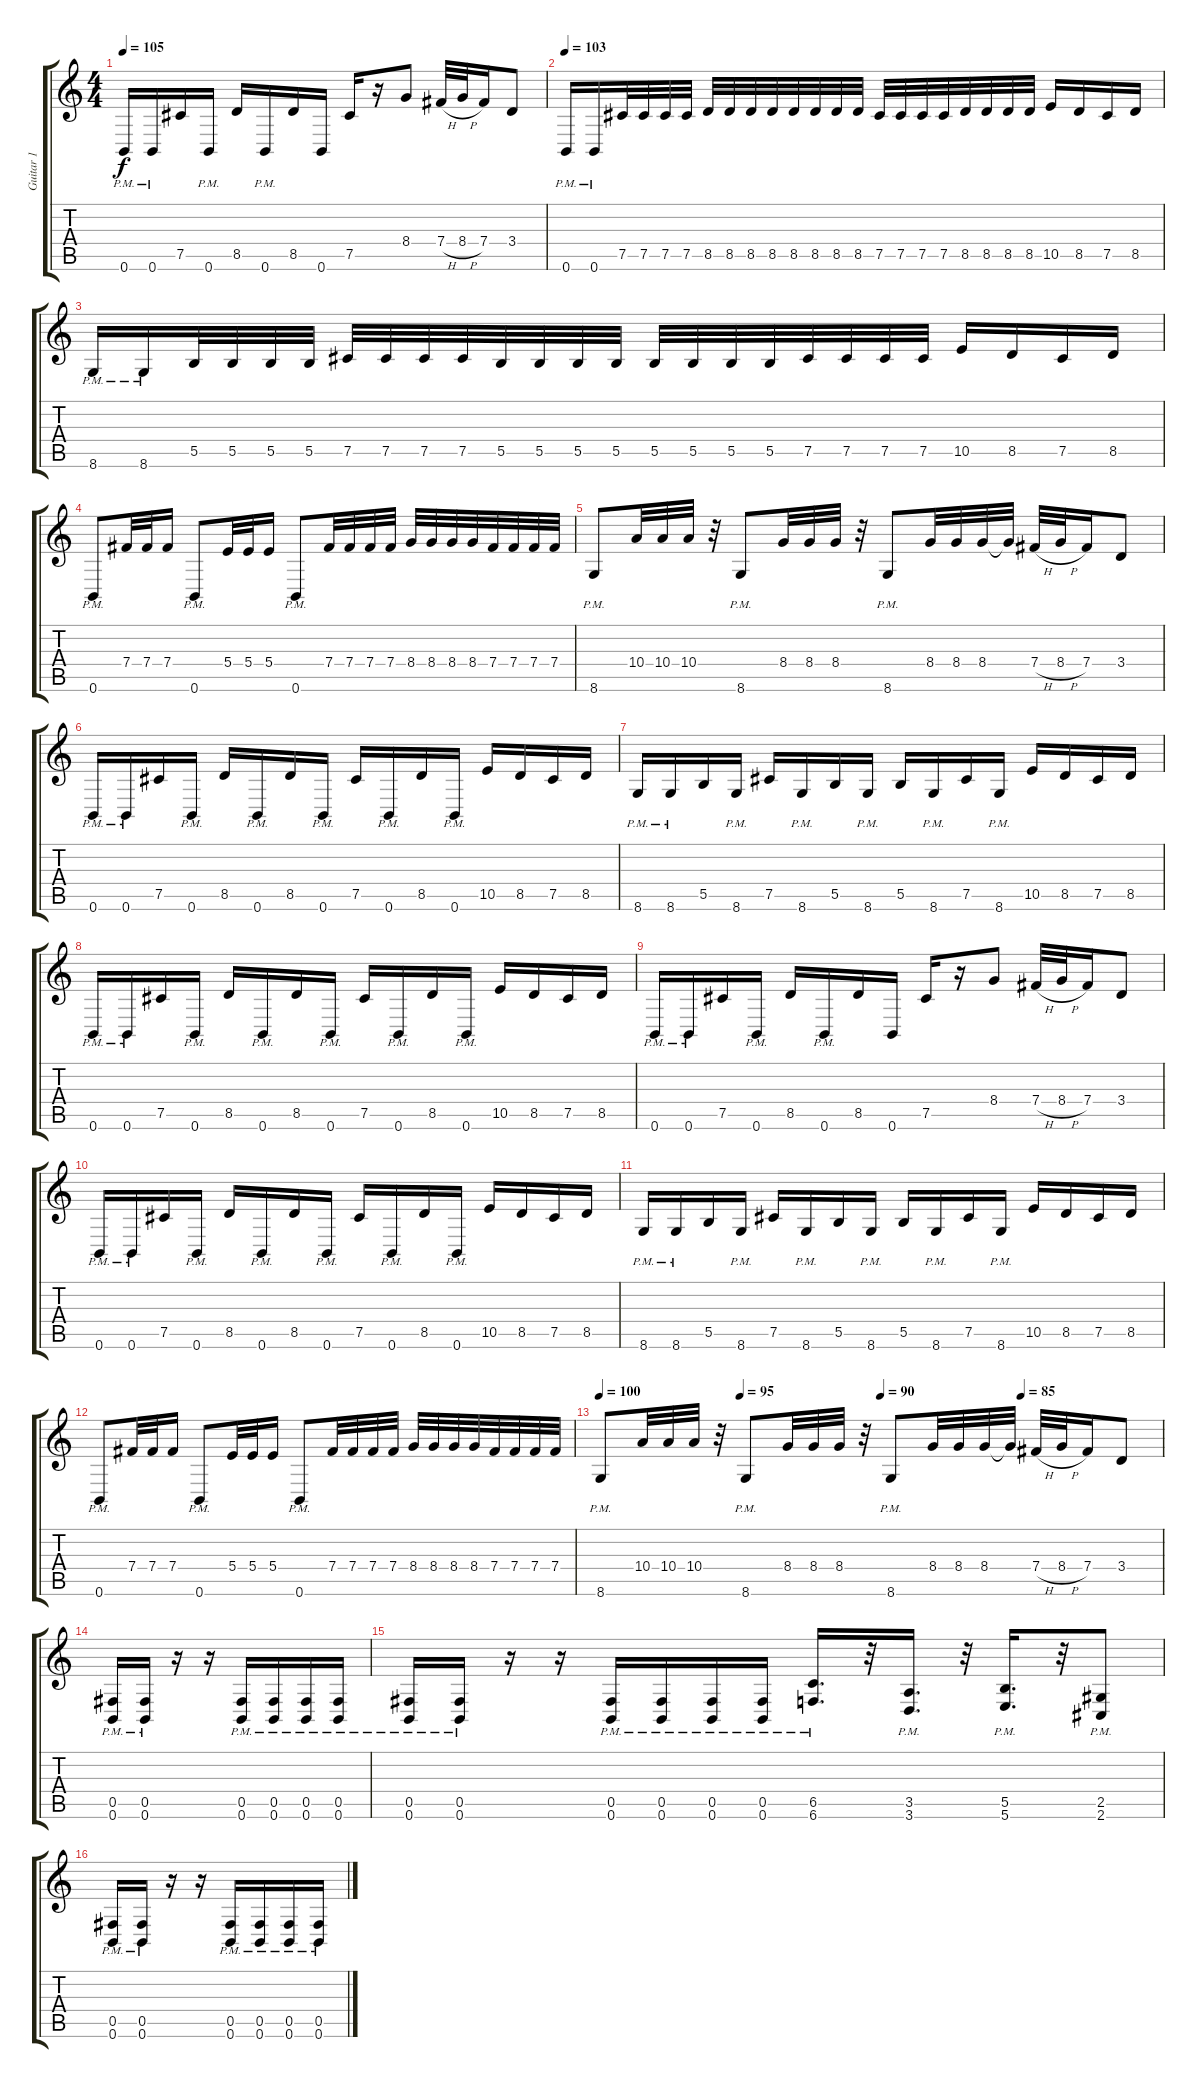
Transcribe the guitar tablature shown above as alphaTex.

\track ("Guitar 1" "Guitar 1") {instrument overdrivenguitar}
\staff {score tabs}
\tuning (Db4 Ab3 E3 B2 Gb2 B1) {hide}
\ts (4 4)
\tempo 105
\clef g2
\ks c
0.6{pm}.16{dy f} 0.6{pm}.16 7.5.16 0.6{pm}.16 8.5.16 0.6{pm}.16 8.5.16 0.6.16 7.5.16 r.16 8.4.8 7.4{h}.32 8.4{h}.32 7.4.16 3.4.8 |
\tempo 103
0.6{pm}.16 0.6{pm}.16 7.5.32 7.5.32 7.5.32 7.5.32 8.5.32 8.5.32 8.5.32 8.5.32 8.5.32 8.5.32 8.5.32 8.5.32 7.5.32 7.5.32 7.5.32 7.5.32 8.5.32 8.5.32 8.5.32 8.5.32 10.5.16 8.5.16 7.5.16 8.5.16 |
8.6{pm}.16 8.6{pm}.16 5.5.32 5.5.32 5.5.32 5.5.32 7.5.32 7.5.32 7.5.32 7.5.32 5.5.32 5.5.32 5.5.32 5.5.32 5.5.32 5.5.32 5.5.32 5.5.32 7.5.32 7.5.32 7.5.32 7.5.32 10.5.16 8.5.16 7.5.16 8.5.16 |
0.6{pm}.8 7.4.32 7.4.32 7.4.16 0.6{pm}.8 5.4.32 5.4.32 5.4.16 0.6{pm}.8 7.4.32 7.4.32 7.4.32 7.4.32 8.4.32 8.4.32 8.4.32 8.4.32 7.4.32 7.4.32 7.4.32 7.4.32 |
8.6{pm}.8 10.4.32 10.4.32 10.4.32 r.32 8.6{pm}.8 8.4.32 8.4.32 8.4.32 r.32 8.6{pm}.8 8.4.32 8.4.32 8.4.32 8.4{t}.32 7.4{h}.32 8.4{h}.32 7.4.16 3.4.8 |
0.6{pm}.16 0.6{pm}.16 7.5.16 0.6{pm}.16 8.5.16 0.6{pm}.16 8.5.16 0.6{pm}.16 7.5.16 0.6{pm}.16 8.5.16 0.6{pm}.16 10.5.16 8.5.16 7.5.16 8.5.16 |
8.6{pm}.16 8.6{pm}.16 5.5.16 8.6{pm}.16 7.5.16 8.6{pm}.16 5.5.16 8.6{pm}.16 5.5.16 8.6{pm}.16 7.5.16 8.6{pm}.16 10.5.16 8.5.16 7.5.16 8.5.16 |
0.6{pm}.16 0.6{pm}.16 7.5.16 0.6{pm}.16 8.5.16 0.6{pm}.16 8.5.16 0.6{pm}.16 7.5.16 0.6{pm}.16 8.5.16 0.6{pm}.16 10.5.16 8.5.16 7.5.16 8.5.16 |
0.6{pm}.16 0.6{pm}.16 7.5.16 0.6{pm}.16 8.5.16 0.6{pm}.16 8.5.16 0.6.16 7.5.16 r.16 8.4.8 7.4{h}.32 8.4{h}.32 7.4.16 3.4.8 |
0.6{pm}.16 0.6{pm}.16 7.5.16 0.6{pm}.16 8.5.16 0.6{pm}.16 8.5.16 0.6{pm}.16 7.5.16 0.6{pm}.16 8.5.16 0.6{pm}.16 10.5.16 8.5.16 7.5.16 8.5.16 |
8.6{pm}.16 8.6{pm}.16 5.5.16 8.6{pm}.16 7.5.16 8.6{pm}.16 5.5.16 8.6{pm}.16 5.5.16 8.6{pm}.16 7.5.16 8.6{pm}.16 10.5.16 8.5.16 7.5.16 8.5.16 |
0.6{pm}.8 7.4.32 7.4.32 7.4.16 0.6{pm}.8 5.4.32 5.4.32 5.4.16 0.6{pm}.8 7.4.32 7.4.32 7.4.32 7.4.32 8.4.32 8.4.32 8.4.32 8.4.32 7.4.32 7.4.32 7.4.32 7.4.32 |
\tempo 100
\tempo (95 0.25)
\tempo (90 0.5)
\tempo (88 0.75)
\tempo (85 0.75)
8.6{pm}.8 10.4.32 10.4.32 10.4.32 r.32 8.6{pm}.8 8.4.32 8.4.32 8.4.32 r.32 8.6{pm}.8 8.4.32 8.4.32 8.4.32 8.4{t}.32 7.4{h}.32 8.4{h}.32 7.4.16 3.4.8 |
(0.5{pm} 0.6{pm}).16 (0.5{pm} 0.6{pm}).16 r.16 r.16 (0.5{pm} 0.6{pm}).16 (0.5{pm} 0.6{pm}).16 (0.5{pm} 0.6{pm}).16 (0.5{pm} 0.6{pm}).16 |
(0.5{pm} 0.6{pm}).16 (0.5{pm} 0.6{pm}).16 r.16 r.16 (0.5{pm} 0.6{pm}).16 (0.5{pm} 0.6{pm}).16 (0.5{pm} 0.6{pm}).16 (0.5{pm} 0.6{pm}).16 (6.5{pm} 6.6{pm}).16{d} r.32 (3.5{pm} 3.6{pm}).16{d} r.32 (5.5{pm} 5.6{pm}).16{d} r.32 (2.5{pm} 2.6{pm}).8 |
(0.5{pm} 0.6{pm}).16 (0.5{pm} 0.6{pm}).16 r.16 r.16 (0.5{pm} 0.6{pm}).16 (0.5{pm} 0.6{pm}).16 (0.5{pm} 0.6{pm}).16 (0.5{pm} 0.6{pm}).16
